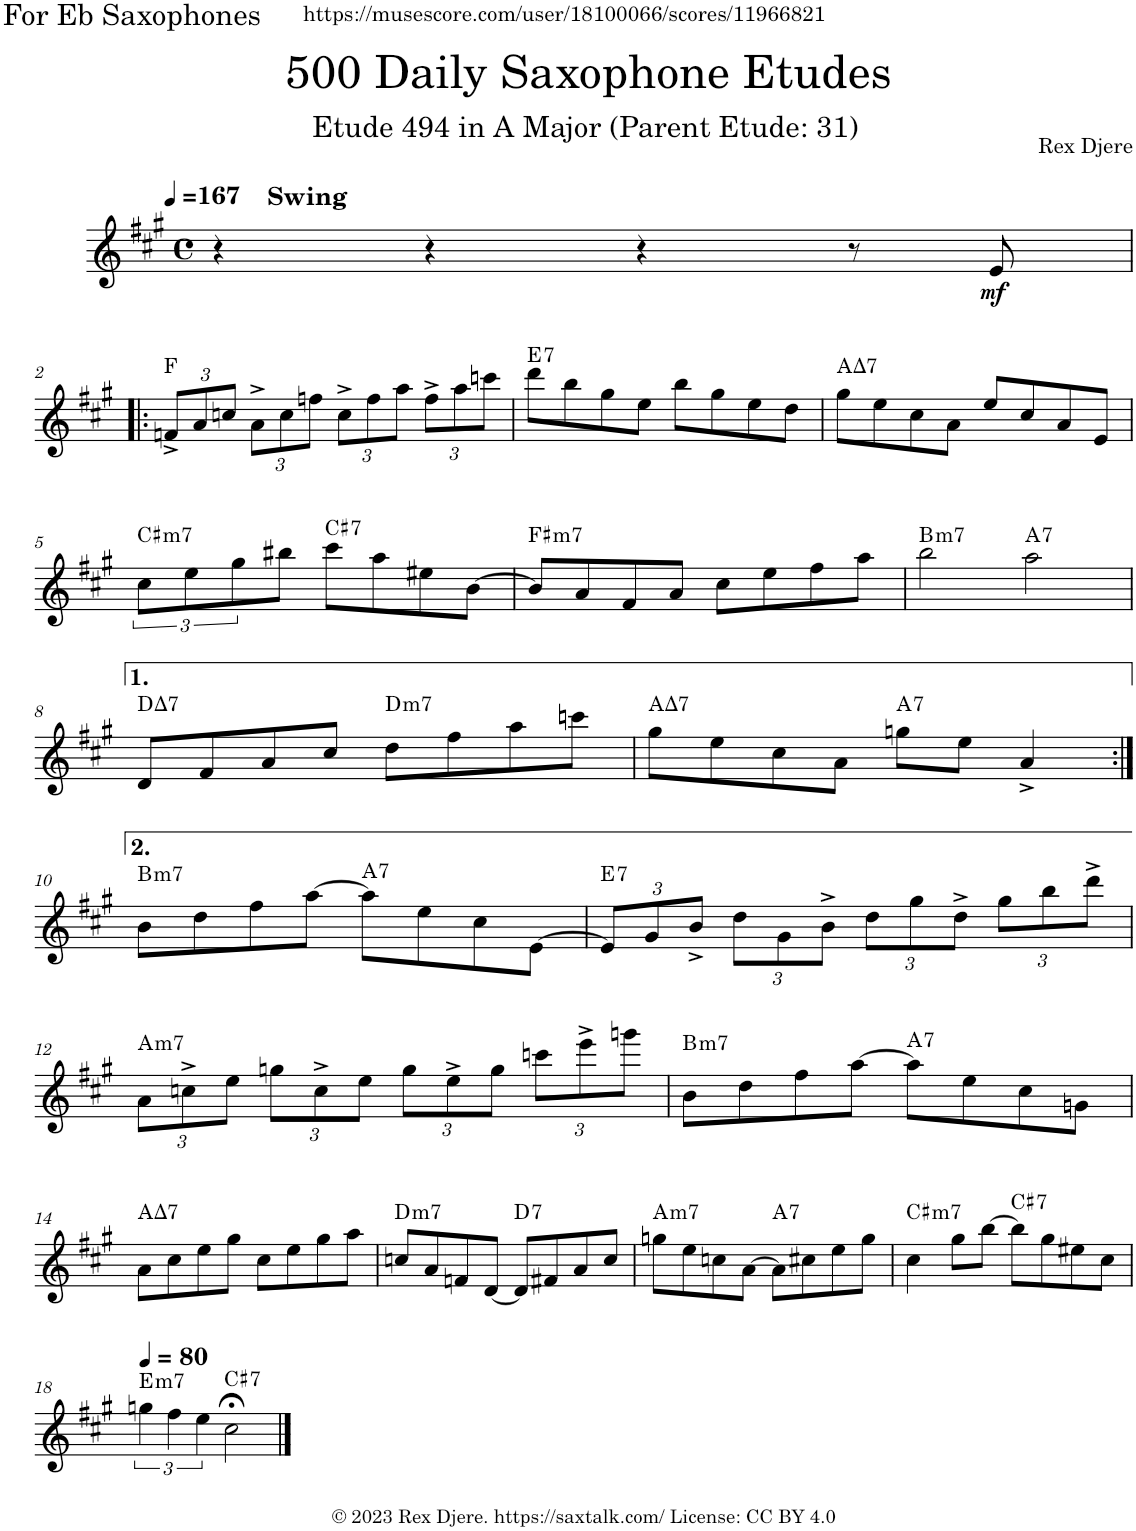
**kern	**dynam	**harte
*part1	*part1	*part1
*staff1	*staff1	*
*I"Alto Saxophone	*	*
*I'A. Sax.	*	*
*clefG2	*	*
*Trd5c9	*	*
*k[f#c#g#]	*	*
*M4/4	*	*
*met(c)	*	*
*MM167	*	*
=1	=1	=1
!LO:TX:a:B:t=Swing	!	!
4r	.	.
4r	.	.
4r	.	.
8r	.	.
!	!LO:DY:b	!
8e/	mf	.
!!LO:LB:g=z
=2!|:	=2!|:	=2!|:
*Xbrackettup	*	*
12fn^/L	.	F:maj
12a/	.	.
12ccn/J	.	.
12a^\L	.	.
12cc\	.	.
12ffn\J	.	.
12cc^\L	.	.
12ff\	.	.
12aa\J	.	.
12ff^\L	.	.
12aa\	.	.
12cccn\J	.	.
=3	=3	=3
!	!	!LO:H:kt=7
8ddd\L	.	E:7
8bb\	.	.
8gg#\	.	.
8ee\J	.	.
8bb\L	.	.
8gg#\	.	.
8ee\	.	.
8dd\J	.	.
=4	=4	=4
!	!	!LO:H:kt=7
8gg#\L	.	A:maj7
8ee\	.	.
8cc#\	.	.
8a\J	.	.
8ee/L	.	.
8cc#/	.	.
8a/	.	.
8e/J	.	.
!!LO:LB:g=z
=5	=5	=5
!	!	!LO:H:kt=m7
8cc#\L	.	C#:min7
8ee\	.	.
8gg#\	.	.
8bb#X\J	.	.
!	!	!LO:H:kt=7
8ccc#\L	.	C#:7
8aa\	.	.
8ee#X\	.	.
[8b\J	.	.
=6	=6	=6
!	!	!LO:H:kt=m7
8b/L]	.	F#:min7
8a/	.	.
8f#/	.	.
8a/J	.	.
8cc#\L	.	.
8ee\	.	.
8ff#\	.	.
8aa\J	.	.
=7	=7	=7
!	!	!LO:H:kt=m7
2bb\	.	B:min7
!	!	!LO:H:kt=7
2aa\	.	A:7
!!LO:LB:g=z
=8	=8	=8
!	!	!LO:H:kt=7
8d/L	.	D:maj7
8f#/	.	.
8a/	.	.
8cc#/J	.	.
!	!	!LO:H:kt=m7
8dd\L	.	D:min7
8ff#\	.	.
8aa\	.	.
8cccn\J	.	.
=9	=9	=9
!	!	!LO:H:kt=7
8gg#\L	.	A:maj7
8ee\	.	.
8cc#\	.	.
8a\J	.	.
!	!	!LO:H:kt=7
8ggn\L	.	A:7
8ee\J	.	.
4a^/	.	.
!!LO:LB:g=z
=10:|!	=10:|!	=10:|!
!	!	!LO:H:kt=m7
8b\L	.	B:min7
8dd\	.	.
8ff#\	.	.
[8aa\J	.	.
!	!	!LO:H:kt=7
8aa\L]	.	A:7
8ee\	.	.
8cc#\	.	.
[8e\J	.	.
=11	=11	=11
!	!	!LO:H:kt=7
12e/L]	.	E:7
12g#/	.	.
12b^/J	.	.
12dd\L	.	.
12g#\	.	.
12b^\J	.	.
12dd\L	.	.
12gg#\	.	.
12dd^\J	.	.
12gg#\L	.	.
12bb\	.	.
12ddd^\J	.	.
!!LO:LB:g=z
=12	=12	=12
!	!	!LO:H:kt=m7
12a\L	.	A:min7
12ccn^\	.	.
12ee\J	.	.
12ggn\L	.	.
12cc^\	.	.
12ee\J	.	.
12gg\L	.	.
12ee^\	.	.
12gg\J	.	.
12cccn\L	.	.
12eee^\	.	.
12gggn\J	.	.
=13	=13	=13
!	!	!LO:H:kt=m7
8b\L	.	B:min7
8dd\	.	.
8ff#\	.	.
[8aa\J	.	.
!	!	!LO:H:kt=7
8aa\L]	.	A:7
8ee\	.	.
8cc#\	.	.
8gn\J	.	.
!!LO:LB:g=z
=14	=14	=14
!	!	!LO:H:kt=7
8a\L	.	A:maj7
8cc#\	.	.
8ee\	.	.
8gg#\J	.	.
8cc#\L	.	.
8ee\	.	.
8gg#\	.	.
8aa\J	.	.
=15	=15	=15
!	!	!LO:H:kt=m7
8ccn/L	.	D:min7
8a/	.	.
8fn/	.	.
[8d/J	.	.
!	!	!LO:H:kt=7
8d/L]	.	D:7
8f#X/	.	.
8a/	.	.
8cc/J	.	.
=16	=16	=16
!	!	!LO:H:kt=m7
8ggn\L	.	A:min7
8ee\	.	.
8ccn\	.	.
[8a\J	.	.
!	!	!LO:H:kt=7
8a\L]	.	A:7
8cc#X\	.	.
8ee\	.	.
8gg\J	.	.
=17	=17	=17
!	!	!LO:H:kt=m7
4cc#\	.	C#:min7
8gg#\L	.	.
[8bb\J	.	.
!	!	!LO:H:kt=7
8bb\L]	.	C#:7
8gg#\	.	.
8ee#X\	.	.
8cc#\J	.	.
!!LO:LB:g=z
=18	=18	=18
*brackettup	*	*
*MM80	*	*
!	!	!LO:H:kt=m7
6ggn\	.	E:min7
6ff#\	.	.
6ee\	.	.
!	!	!LO:H:kt=7
2cc#;<\	.	C#:7
==	==	==
*-	*-	*-
